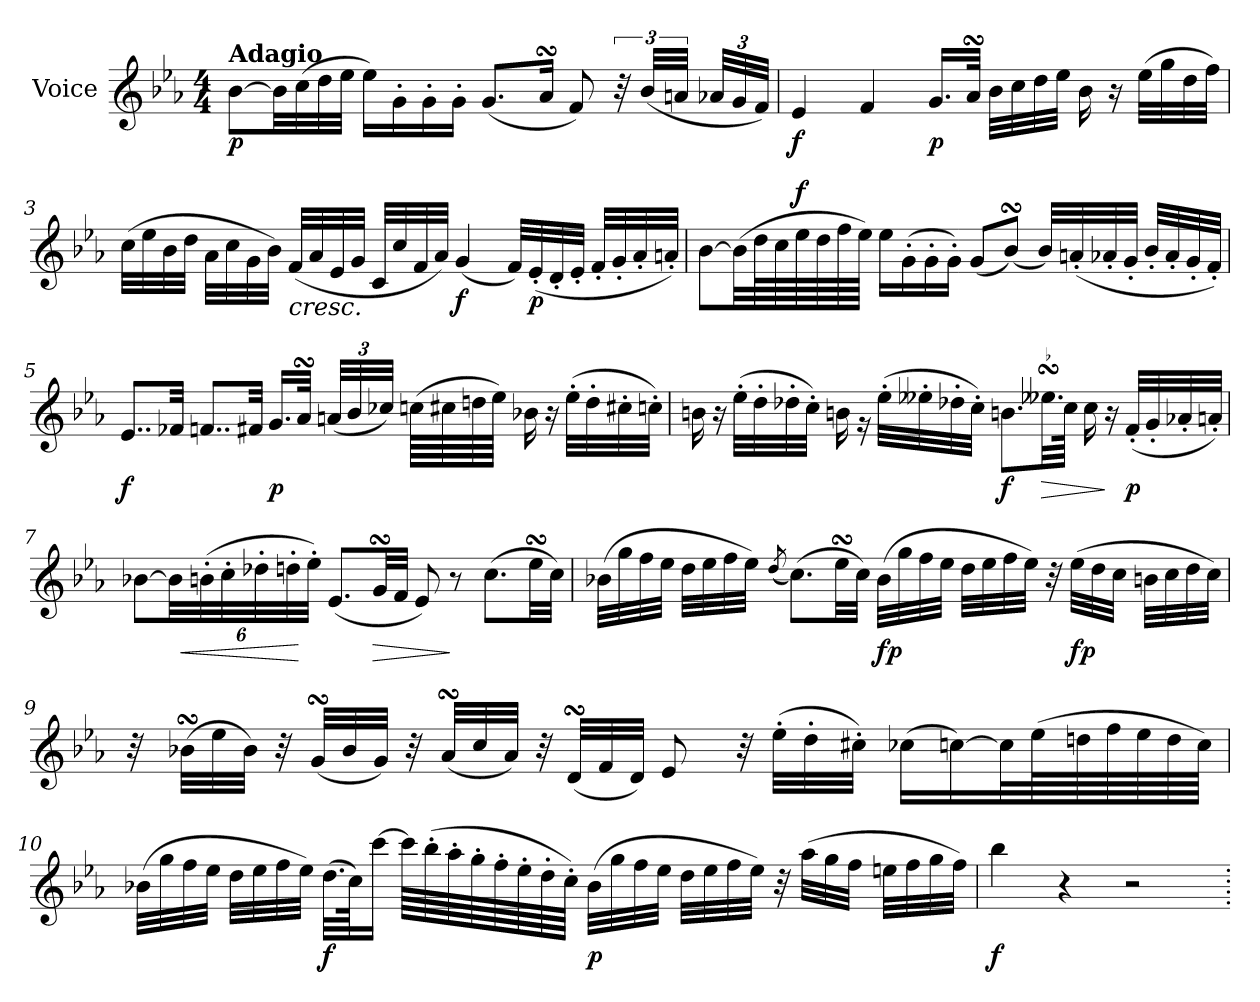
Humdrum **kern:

**kern	**dynam
*part1	*part1
*staff1	*staff1
*I"Voice	*
*I'V	*
*clefG2	*
*k[b-e-a-]	*
*M4/4	*
*MM30	*
=1	=1
!LO:TX:a:B:t=Adagio	!
!	!LO:DY:b
[8b-\L	p
32b-\LL]	.
(>32cc\	.
32dd\	.
32ee-\JJJ	.
16ee-\LL)	.
16g'\	.
16g'\	.
16g'\JJ	.
(<8.g/L	.
16a-sSSs/Jk	.
8f/)	.
48r	.
(<48b-/LLL	.
48an/JJJ	.
*Xbrackettup	*
48a-X/LLL	.
48g/	.
48f/JJJ)	.
=2	=2
!	!LO:DY:b
4e-/	f
4f/	.
!	!LO:DY:b
16.g/LL	p
32a-sSSs/JJk	.
32b-\LLL	.
32cc\	.
32dd\	.
32ee-\JJJ	.
16b-\	.
16r	.
(>32ee-\LLL	.
32gg\	.
32dd\	.
32ff\JJJ)	.
!!LO:LB:g=z
=3	=3
(>32cc\LLL	.
32ee-\	.
32b-\	.
32dd\JJJ	.
32a-\LLL	.
32cc\	.
32g\	.
32b-\JJJ)	.
!LO:TX:b:i:t=cresc.	!
(<32f/LLL	.
32a-/	.
32e-/	.
32g/JJJ	.
32c/LLL	.
32cc/	.
32f/	.
32a-/JJJ)	.
!	!LO:DY:b
(<4g/	f
32f/LLL)	.
!	!LO:DY:b
(<32e-'/	p
32d'/	.
32e-'/JJJ	.
32f'/LLL	.
32g'/	.
32a-'/	.
32an'/JJJ)	.
=4	=4
[8b-\L	.
(>32b-\LL]	.
64dd\L	.
64cc\	.
!	!LO:DY:a
64ee-\	f
64dd\	.
64ff\	.
64ee-\JJJJ)	.
16ee-\LL	.
(>16g'\	.
16g'\	.
16g'\JJ)	.
(<8g/L	.
(<8b-sSSS/J)	.
32b-/LLL)	.
(<32an'/	.
32a-X'/	.
32g'/JJJ	.
32b-'/LLL	.
32a-'/	.
32g'/	.
32f'/JJJ)	.
!!LO:LB:g=z
=5	=5
!	!LO:DY:b
8..e-/L	f
32f-Xi/Jkk	.
8..f/L	.
32f#X/Jkk	.
!	!LO:DY:b
16.g/LL	p
32a-sSSs/JJk	.
(<48an/LLL	.
48b-/	.
48cc-Xi/JJJ)	.
(>64cc\LLLL	.
64cc#Xi\	.
64ddn\	.
64ee-\JJJJ)	.
16b-X\	.
16r	.
(>32ee-'\LLL	.
32dd'\	.
32cc#X'i\	.
32cc'\JJJ)	.
!!LO:LB:g=z
=6	=6
16bn\	.
16r	.
(>32ee-'\LLL	.
32dd'\	.
32dd-X'\	.
32cc'\JJJ)	.
16bn\	.
16rg	.
(>32ee-'\LLL	.
32ee--X'i\	.
32dd-X'\	.
32cc'\JJJ)	.
!	!LO:DY:b
8.bn\L	f
!	!LO:HP:b
32.ee--XsSSsi\LL	>
64cc\JJJk	.
16cc\	.
16r	]
!	!LO:DY:b
(<32f'/LLL	p
32g'/	.
32a-X'/	.
32an'/JJJ)	.
=7	=7
[8b-X\L	.
48b-\LL]	.
!	!LO:HP:b
(>48bn'\	<
48cc'\	.
48dd-X'\	.
48ddn'\	.
48ee-'\JJJ)	[
(<8.e-/L	.
!	!LO:HP:b
32gsSsS/LL	>
32f/JJJ	.
8e-/)	.
8r	]
(>8.cc\L	.
32ee-sSSs\LL	.
32cc\JJJ)	.
!!LO:LB:g=z
=8	=8
(>32b-X\LLL	.
32gg\	.
32ff\	.
32ee-\JJJ	.
32dd\LLL	.
32ee-\	.
32ff\	.
32ee-\JJJ)	.
(<8qdd/	.
(>8.cc\L)	.
32ee-sSSs\LL	.
32cc\JJJ)	.
!	!LO:DY:b
(>32b-\LLL	fp
32gg\	.
32ff\	.
32ee-\JJJ	.
32dd\LLL	.
32ee-\	.
32ff\	.
32ee-\JJJ)	.
32r	.
!	!LO:DY:b
(>32ee-\LLL	fp
32dd\	.
32cc\JJJ	.
32bn\LLL	.
32cc\	.
32dd\	.
32cc\JJJ)	.
!!LO:LB:g=z
=9	=9
32r	.
(>32b-XsSSS\LLL	.
32ee-\	.
32b-\JJJ)	.
32r	.
(<32gsSsS/LLL	.
32b-/	.
32g/JJJ)	.
32r	.
(<32a-sSSs/LLL	.
32cc/	.
32a-/JJJ)	.
32r	.
(<32dsSsS/LLL	.
32f/	.
32d/JJJ)	.
8e-/	.
32r	.
(>32ee-'\LLL	.
32dd'\	.
32cc#X'i\JJJ)	.
(>16cc-Xi\LL	.
[16cc\)	.
32cc\L]	.
(>64ee-\L	.
64ddn\	.
64ff\	.
64ee-\	.
64dd\	.
64cc\JJJJ)	.
!!LO:LB:g=z
=10	=10
(>32b-X\LLL	.
32gg\	.
32ff\	.
32ee-\JJJ	.
32dd\LLL	.
32ee-\	.
32ff\	.
32ee-\JJJ)	.
!	!LO:DY:b
(>32.dd\LLL	f
64cc\JK)	.
[16ccc\JJ	.
64ccc\LLLL]	.
(>64bb-'\	.
64aa-'\	.
64gg'\	.
64ff'\	.
64ee-'\	.
64dd'\	.
64cc'\JJJJ)	.
!	!LO:DY:b
(>32b-\LLL	p
32gg\	.
32ff\	.
32ee-\JJJ	.
32dd\LLL	.
32ee-\	.
32ff\	.
32ee-\JJJ)	.
32r	.
(>32aa-\LLL	.
32gg\	.
32ff\JJJ	.
32een\LLL	.
32ff\	.
32gg\	.
32ff\JJJ)	.
=11	=11
!	!LO:DY:b
4bb-\	f
4r	.
2r	.
=.	=.
*-	*-
